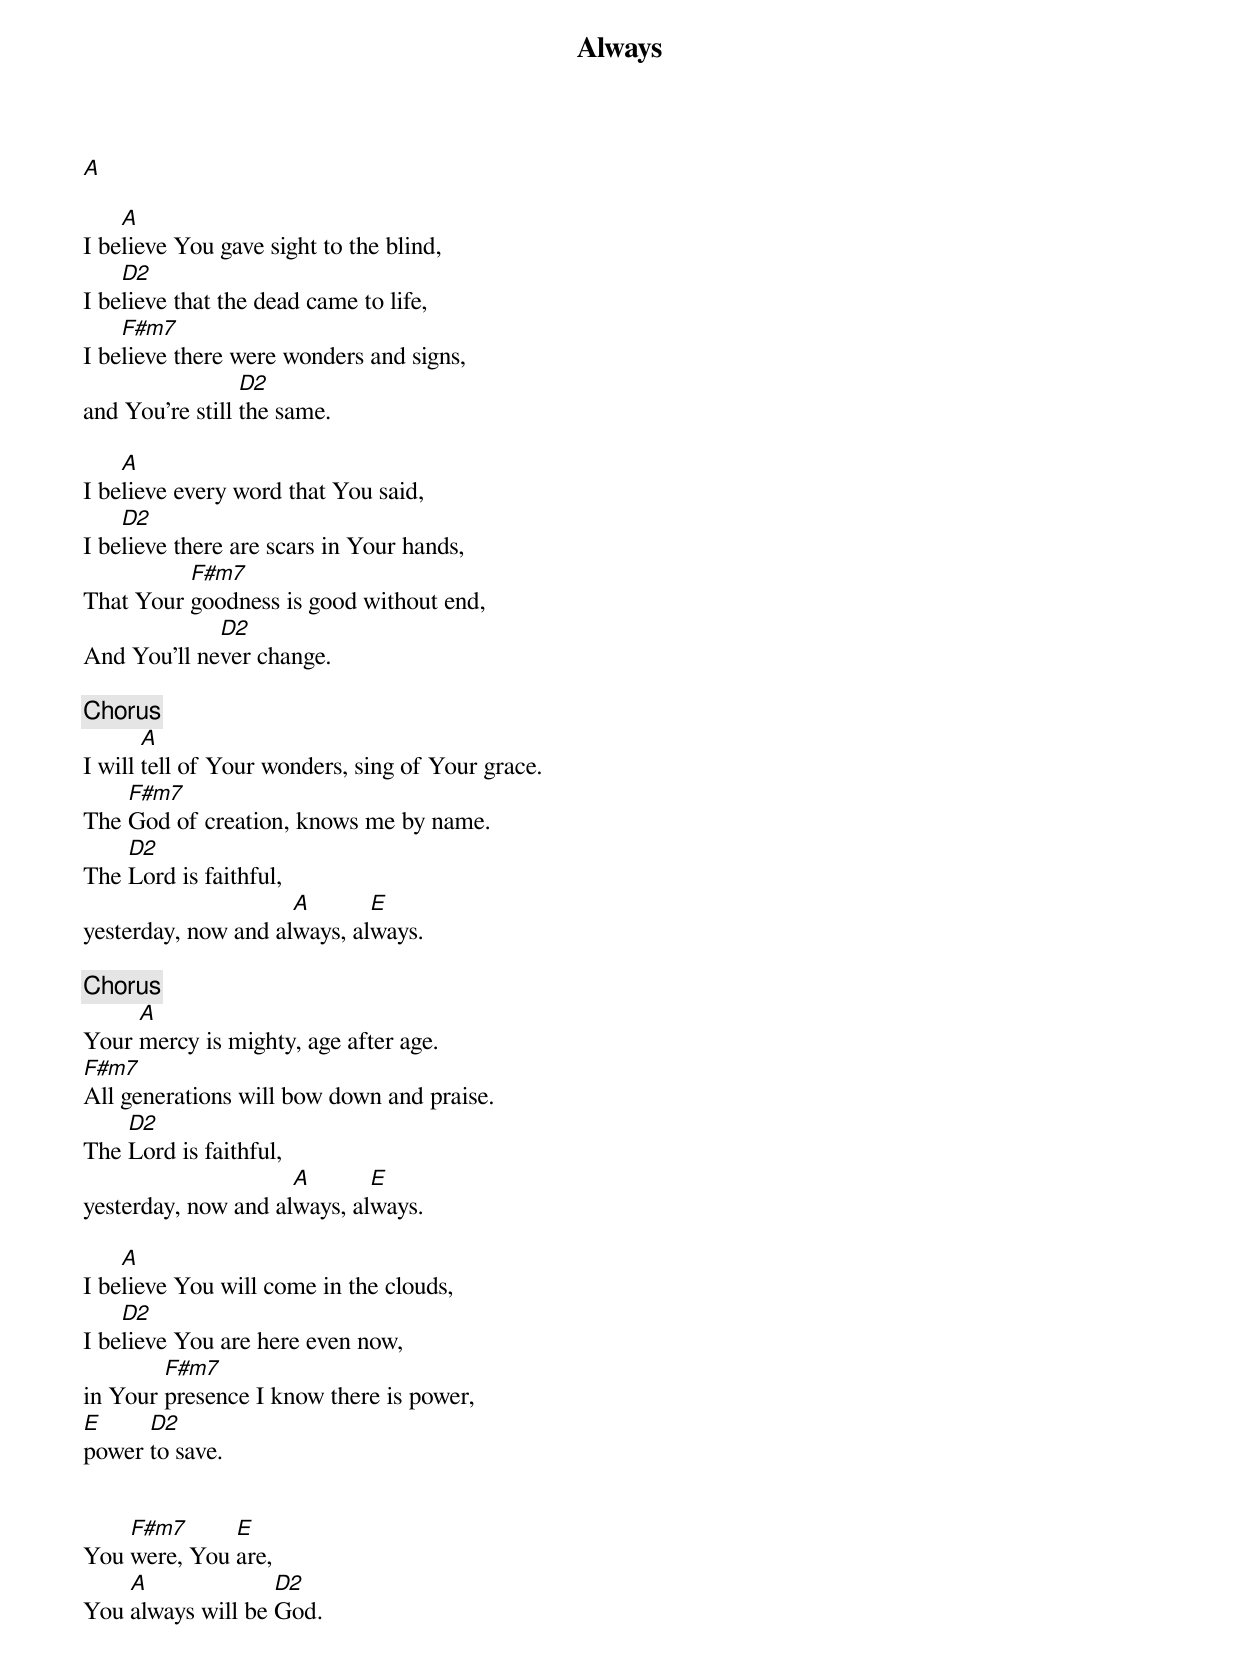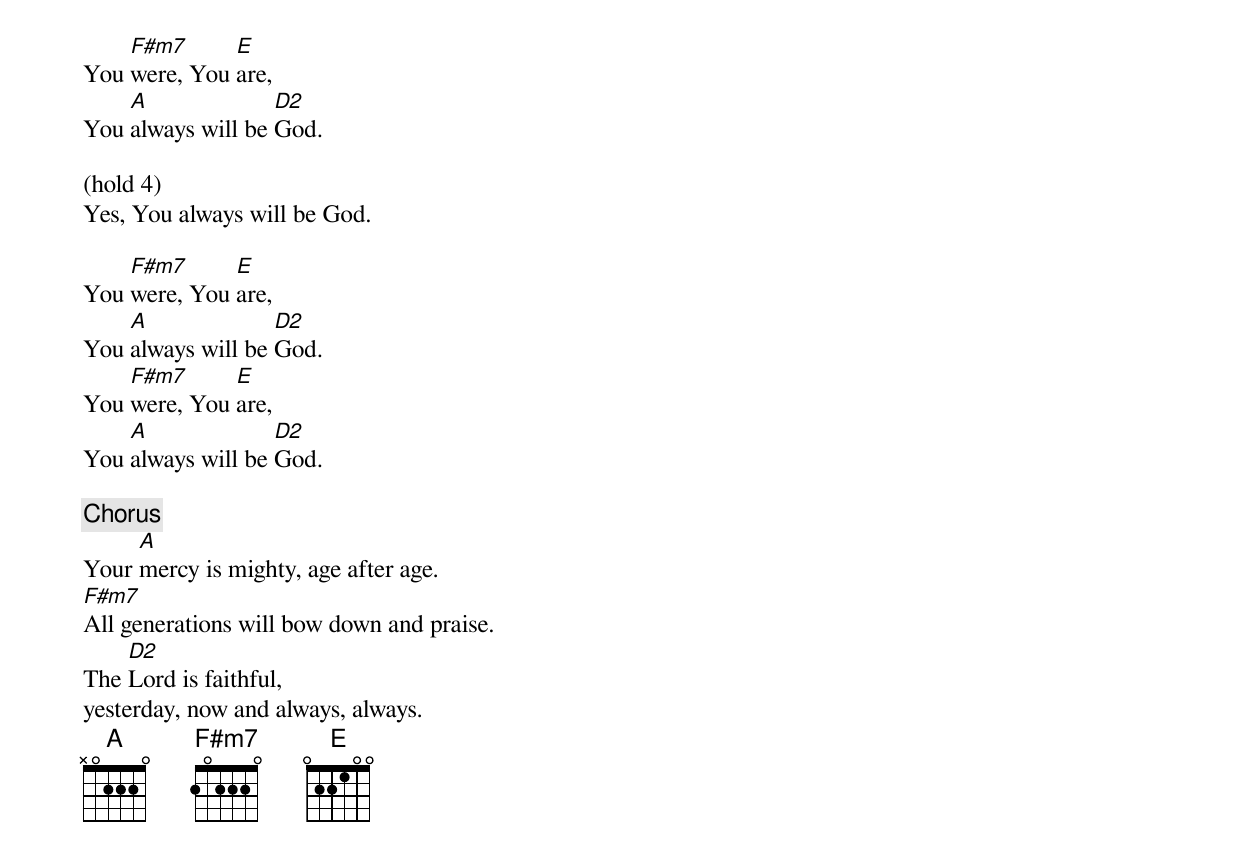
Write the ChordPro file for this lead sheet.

{Title: Always}
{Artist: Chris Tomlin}
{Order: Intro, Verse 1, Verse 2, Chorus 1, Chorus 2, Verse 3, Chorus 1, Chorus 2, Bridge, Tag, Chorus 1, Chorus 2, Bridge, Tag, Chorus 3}

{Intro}
[A]

{Verse 1}
I be[A]lieve You gave sight to the blind,
I be[D2]lieve that the dead came to life,
I be[F#m7]lieve there were wonders and signs,
and You're still [D2]the same.

{Verse 2}
I be[A]lieve every word that You said,
I be[D2]lieve there are scars in Your hands,
That Your [F#m7]goodness is good without end,
And You'll ne[D2]ver change.

{Chorus 1}
I will [A]tell of Your wonders, sing of Your grace.
The [F#m7]God of creation, knows me by name.
The [D2]Lord is faithful,
yesterday, now and al[A]ways, al[E]ways.

{Chorus 2}
Your [A]mercy is mighty, age after age.
[F#m7]All generations will bow down and praise.
The [D2]Lord is faithful,
yesterday, now and al[A]ways, al[E]ways.

{Verse 3}
I be[A]lieve You will come in the clouds,
I be[D2]lieve You are here even now,
in Your [F#m7]presence I know there is power,
[E]power [D2]to save.


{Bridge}
You [F#m7]were, You [E]are,
You [A]always will be [D2]God.
You [F#m7]were, You [E]are,
You [A]always will be [D2]God.

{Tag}
(hold 4)
Yes, You always will be God.

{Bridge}
You [F#m7]were, You [E]are,
You [A]always will be [D2]God.
You [F#m7]were, You [E]are,
You [A]always will be [D2]God.

{Chorus 3}
Your [A]mercy is mighty, age after age.
[F#m7]All generations will bow down and praise.
The [D2]Lord is faithful,
yesterday, now and always, always.
